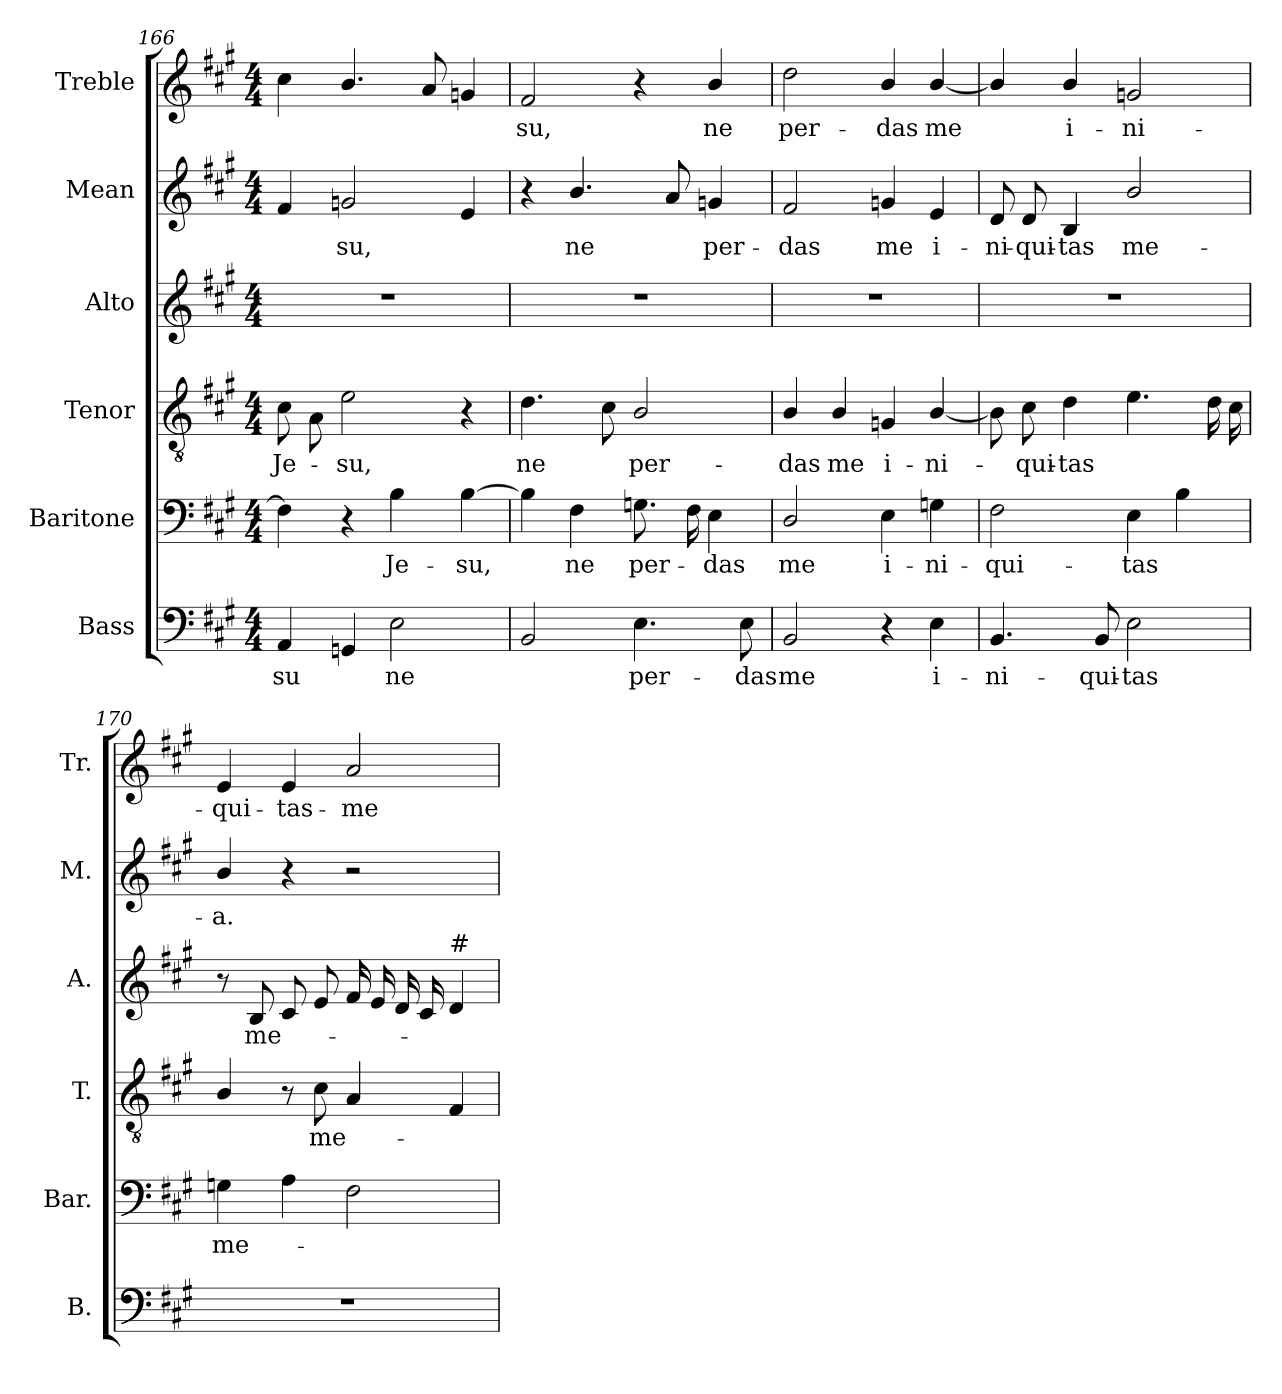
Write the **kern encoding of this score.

**kern	**text	**kern	**text	**kern	**text	**kern	**text	**kern	**text	**kern	**text
*part6	*part6	*part5	*part5	*part4	*part4	*part3	*part3	*part2	*part2	*part1	*part1
*staff6	*staff6	*staff5	*staff5	*staff4	*staff4	*staff3	*staff3	*staff2	*staff2	*staff1	*staff1
*I"Bass	*	*I"Baritone	*	*I"Tenor	*	*I"Alto	*	*I"Mean	*	*I"Treble	*
*I'B.	*	*I'Bar.	*	*I'T.	*	*I'A.	*	*I'M.	*	*I'Tr.	*
*clefF4	*	*clefF4	*	*clefGv2	*	*clefG2	*	*clefG2	*	*clefG2	*
*	*	*	*	*ITrd7c12	*	*	*	*	*	*	*
*k[f#c#g#]	*	*k[f#c#g#]	*	*k[f#c#g#]	*	*k[f#c#g#]	*	*k[f#c#g#]	*	*k[f#c#g#]	*
*A:	*	*A:	*	*A:	*	*A:	*	*A:	*	*A:	*
*M4/4	*	*M4/4	*	*M4/4	*	*M4/4	*	*M4/4	*	*M4/4	*
=166	=166	=166	=166	=166	=166	=166	=166	=166	=166	=166	=166
!	!LO:LY:b:color=#000000	!	!	!	!	!	!	!	!	!	!
!	!	!	!	!	!LO:LY:b:color=#000000	!	!	!	!	!	!
4AAi/	-su	4F#i\]	.	8C#i\	Je-	1r	.	4f#i/	.	4cc#i\	.
.	.	.	.	8AAi\	.	.	.	.	.	.	.
!	!	!	!	!	!LO:LY:b:color=#000000	!	!	!	!	!	!
!	!	!	!	!	!	!	!	!	!LO:LY:b:color=#000000	!	!
4GGni/	.	4r	.	2Ei\	-su,	.	.	2gni/	-su,	4.bi/	.
!	!LO:LY:b:color=#000000	!	!	!	!	!	!	!	!	!	!
!	!	!	!LO:LY:b:color=#000000	!	!	!	!	!	!	!	!
2Ei\	ne	4Bi\	Je-	.	.	.	.	.	.	.	.
.	.	.	.	.	.	.	.	.	.	8ai/	.
!	!	!	!LO:LY:b:color=#000000	!	!	!	!	!	!	!	!
.	.	[4Bi\	-su,	4r	.	.	.	4ei/	.	4gni/	.
!!LO:LB:g=z
=167	=167	=167	=167	=167	=167	=167	=167	=167	=167	=167	=167
!	!	!	!	!	!LO:LY:b:color=#000000	!	!	!	!	!	!
!	!	!	!	!	!	!	!	!	!	!	!LO:LY:b:color=#000000
2BBi/	.	4Bi\]	.	4.Di\	ne	1r	.	4r	.	2f#i/	-su,
!	!	!	!LO:LY:b:color=#000000	!	!	!	!	!	!	!	!
!	!	!	!	!	!	!	!	!	!LO:LY:b:color=#000000	!	!
.	.	4F#i\	ne	.	.	.	.	4.bi/	ne	.	.
.	.	.	.	8C#i\	.	.	.	.	.	.	.
!	!LO:LY:b:color=#000000	!	!	!	!	!	!	!	!	!	!
!	!	!	!LO:LY:b:color=#000000	!	!	!	!	!	!	!	!
!	!	!	!	!	!LO:LY:b:color=#000000	!	!	!	!	!	!
4.Ei\	per-	8.Gni\	per-	2BBi/	per-	.	.	.	.	4r	.
.	.	.	.	.	.	.	.	8ai/	.	.	.
.	.	16F#i\	.	.	.	.	.	.	.	.	.
!	!	!	!LO:LY:b:color=#000000	!	!	!	!	!	!	!	!
!	!	!	!	!	!	!	!	!	!LO:LY:b:color=#000000	!	!
!	!	!	!	!	!	!	!	!	!	!	!LO:LY:b:color=#000000
.	.	4Ei\	-das	.	.	.	.	4gni/	per-	4bi/	ne
!	!LO:LY:b:color=#000000	!	!	!	!	!	!	!	!	!	!
8Ei\	-das	.	.	.	.	.	.	.	.	.	.
=168	=168	=168	=168	=168	=168	=168	=168	=168	=168	=168	=168
!	!LO:LY:b:color=#000000	!	!	!	!	!	!	!	!	!	!
!	!	!	!LO:LY:b:color=#000000	!	!	!	!	!	!	!	!
!	!	!	!	!	!LO:LY:b:color=#000000	!	!	!	!	!	!
!	!	!	!	!	!	!	!	!	!LO:LY:b:color=#000000	!	!
!	!	!	!	!	!	!	!	!	!	!	!LO:LY:b:color=#000000
2BBi/	me	2Di/	me	4BBi/	-das	1r	.	2f#i/	-das	2ddi\	per-
!	!	!	!	!	!LO:LY:b:color=#000000	!	!	!	!	!	!
.	.	.	.	4BBi/	me	.	.	.	.	.	.
!	!	!	!LO:LY:b:color=#000000	!	!	!	!	!	!	!	!
!	!	!	!	!	!LO:LY:b:color=#000000	!	!	!	!	!	!
!	!	!	!	!	!	!	!	!	!LO:LY:b:color=#000000	!	!
!	!	!	!	!	!	!	!	!	!	!	!LO:LY:b:color=#000000
4r	.	4Ei\	i-	4GGni/	i-	.	.	4gni/	me	4bi/	-das
!	!LO:LY:b:color=#000000	!	!	!	!	!	!	!	!	!	!
!	!	!	!LO:LY:b:color=#000000	!	!	!	!	!	!	!	!
!	!	!	!	!	!LO:LY:b:color=#000000	!	!	!	!	!	!
!	!	!	!	!	!	!	!	!	!LO:LY:b:color=#000000	!	!
!	!	!	!	!	!	!	!	!	!	!	!LO:LY:b:color=#000000
4Ei\	i-	4Gni\	-ni-	[4BBi/	-ni-	.	.	4ei/	i-	[4bi/	me
=169	=169	=169	=169	=169	=169	=169	=169	=169	=169	=169	=169
!	!LO:LY:b:color=#000000	!	!	!	!	!	!	!	!	!	!
!	!	!	!LO:LY:b:color=#000000	!	!	!	!	!	!	!	!
!	!	!	!	!	!	!	!	!	!LO:LY:b:color=#000000	!	!
4.BBi/	-ni-	2F#i\	-qui-	8BBi\]	.	1r	.	8di/	-ni-	4bi/]	.
!	!	!	!	!	!LO:LY:b:color=#000000	!	!	!	!	!	!
!	!	!	!	!	!	!	!	!	!LO:LY:b:color=#000000	!	!
.	.	.	.	8C#i\	-qui-	.	.	8di/	-qui-	.	.
!	!	!	!	!	!LO:LY:b:color=#000000	!	!	!	!	!	!
!	!	!	!	!	!	!	!	!	!LO:LY:b:color=#000000	!	!
!	!	!	!	!	!	!	!	!	!	!	!LO:LY:b:color=#000000
.	.	.	.	4Di\	-tas	.	.	4Bi/	-tas	4bi/	i-
!	!LO:LY:b:color=#000000	!	!	!	!	!	!	!	!	!	!
8BBi/	-qui-	.	.	.	.	.	.	.	.	.	.
!	!LO:LY:b:color=#000000	!	!	!	!	!	!	!	!	!	!
!	!	!	!LO:LY:b:color=#000000	!	!	!	!	!	!	!	!
!	!	!	!	!	!	!	!	!	!LO:LY:b:color=#000000	!	!
!	!	!	!	!	!	!	!	!	!	!	!LO:LY:b:color=#000000
2Ei\	-tas	4Ei\	-tas	4.Ei\	.	.	.	2bi/	me-	2gni/	-ni-
.	.	4Bi\	.	.	.	.	.	.	.	.	.
.	.	.	.	16Di\	.	.	.	.	.	.	.
.	.	.	.	16C#i\	.	.	.	.	.	.	.
=170	=170	=170	=170	=170	=170	=170	=170	=170	=170	=170	=170
!	!	!	!LO:LY:b:color=#000000	!	!	!	!	!	!	!	!
!	!	!	!	!	!	!	!	!	!LO:LY:b:color=#000000	!	!
!	!	!	!	!	!	!	!	!	!	!	!LO:LY:b:color=#000000
1r	.	4Gni\	me-	4BBi/	.	8r	.	4bi/	-a.	4ei/	-qui-
!	!	!	!	!	!	!	!LO:LY:b:color=#000000	!	!	!	!
.	.	.	.	.	.	8Bi/	me-	.	.	.	.
!	!	!	!	!	!	!	!	!	!	!	!LO:LY:b:color=#000000
.	.	4Ai\	.	8r	.	8c#i/	.	4r	.	4ei/	-tas-
!	!	!	!	!	!LO:LY:b:color=#000000	!	!	!	!	!	!
.	.	.	.	8C#i\	me-	8ei/	.	.	.	.	.
!	!	!	!	!	!	!	!	!	!	!	!LO:LY:b:color=#000000
.	.	2F#i\	.	4AAi/	.	16f#i/	.	2r	.	2ai/	-me-
.	.	.	.	.	.	16ei/	.	.	.	.	.
.	.	.	.	.	.	16di/	.	.	.	.	.
.	.	.	.	.	.	16c#i/	.	.	.	.	.
!	!	!	!	!	!	!LO:TX:a:t=#	!	!	!	!	!
.	.	.	.	4FF#i/	.	4di/	.	.	.	.	.
=	=	=	=	=	=	=	=	=	=	=	=
*-	*-	*-	*-	*-	*-	*-	*-	*-	*-	*-	*-
